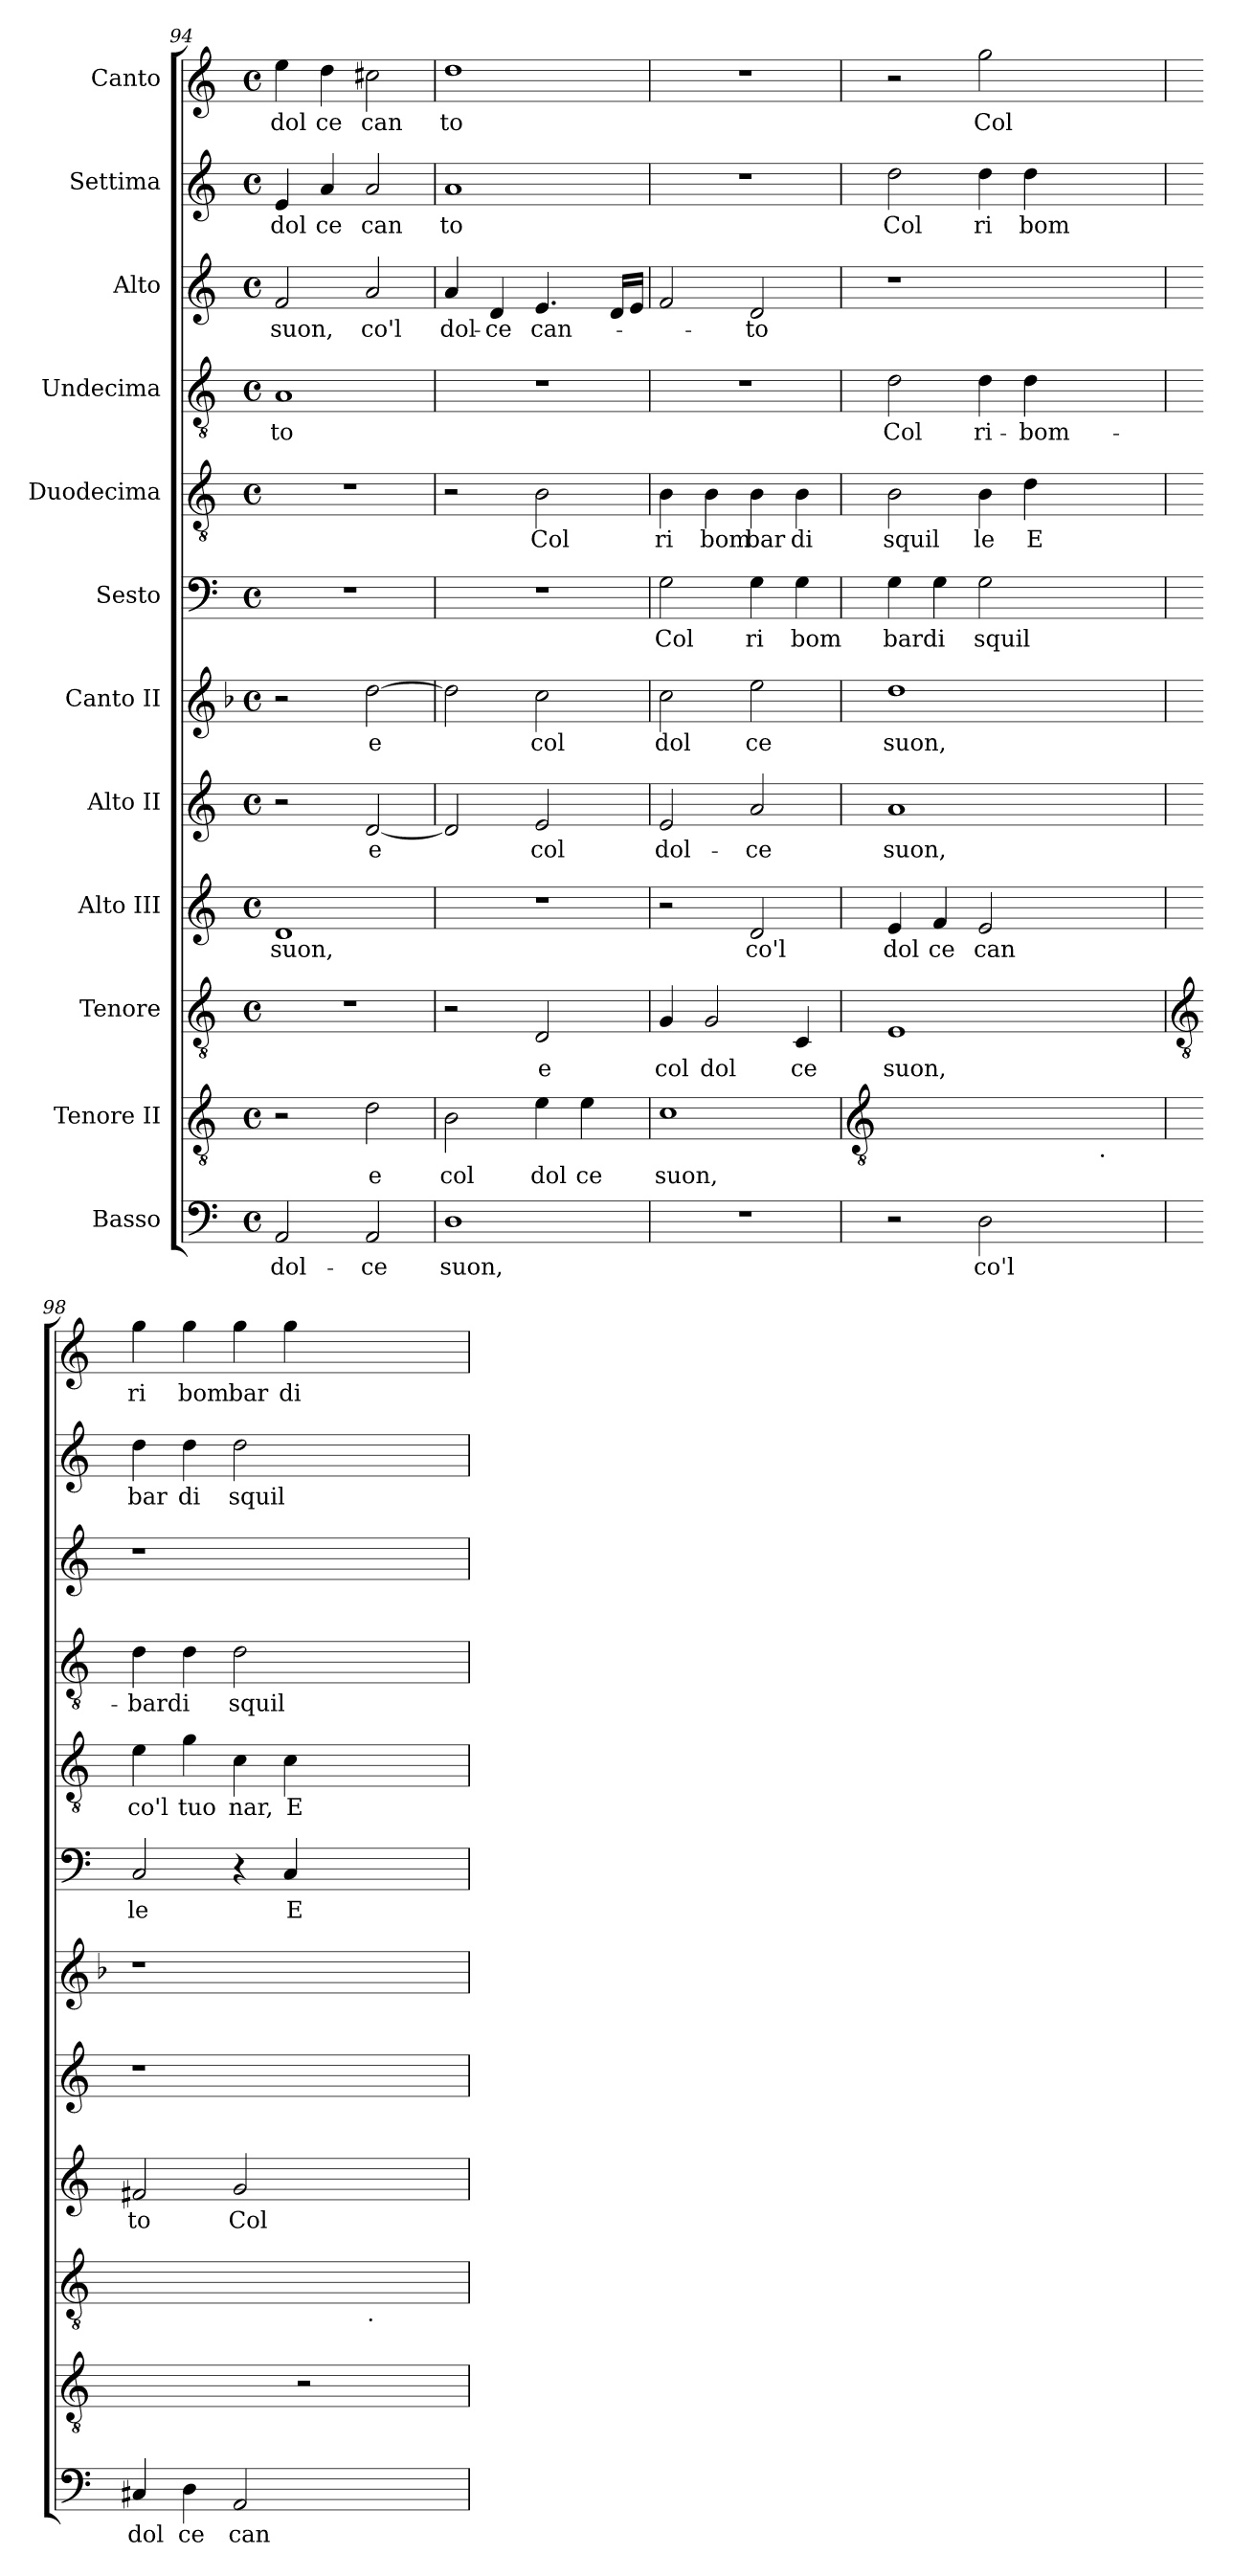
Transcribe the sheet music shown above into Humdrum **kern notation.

**kern	**text	**kern	**text	**kern	**text	**kern	**text	**kern	**text	**kern	**text	**kern	**text	**kern	**text	**kern	**text	**kern	**text	**kern	**text	**kern	**text
*part12	*part12	*part11	*part11	*part10	*part10	*part9	*part9	*part8	*part8	*part7	*part7	*part6	*part6	*part5	*part5	*part4	*part4	*part3	*part3	*part2	*part2	*part1	*part1
*staff12	*staff12	*staff11	*staff11	*staff10	*staff10	*staff9	*staff9	*staff8	*staff8	*staff7	*staff7	*staff6	*staff6	*staff5	*staff5	*staff4	*staff4	*staff3	*staff3	*staff2	*staff2	*staff1	*staff1
*I"Basso	*	*I"Tenore II	*	*I"Tenore	*	*I"Alto III	*	*I"Alto II	*	*I"Canto II	*	*I"Sesto	*	*I"Duodecima	*	*I"Undecima	*	*I"Alto	*	*I"Settima	*	*I"Canto	*
!!LO:LB:g=z
*clefF4	*	*clefGv2	*	*clefGv2	*	*clefG2	*	*clefG2	*	*clefG2	*	*clefF4	*	*clefGv2	*	*clefGv2	*	*clefG2	*	*clefG2	*	*clefG2	*
*k[]	*	*k[]	*	*k[]	*	*k[]	*	*k[]	*	*k[b-]	*	*k[]	*	*k[]	*	*k[]	*	*k[]	*	*k[]	*	*k[]	*
*C:	*	*C:	*	*C:	*	*C:	*	*C:	*	*F:	*	*C:	*	*C:	*	*C:	*	*C:	*	*C:	*	*C:	*
*M4/4	*	*M4/4	*	*M4/4	*	*M4/4	*	*M4/4	*	*M4/4	*	*M4/4	*	*M4/4	*	*M4/4	*	*M4/4	*	*M4/4	*	*M4/4	*
*met(c)	*	*met(c)	*	*met(c)	*	*met(c)	*	*met(c)	*	*met(c)	*	*met(c)	*	*met(c)	*	*met(c)	*	*met(c)	*	*met(c)	*	*met(c)	*
=94A	=94A	=94A	=94A	=94A	=94A	=94A	=94A	=94A	=94A	=94A	=94A	=94A	=94A	=94A	=94A	=94A	=94A	=94A	=94A	=94A	=94A	=94A	=94A
!	!LO:LY:b	!	!	!	!	!	!LO:LY:b	!	!	!	!	!	!	!	!	!	!LO:LY:b	!	!LO:LY:b	!	!LO:LY:b	!	!LO:LY:b
2AA/	dol-	2r	.	1r	.	1d	suon,	2r	.	2r	.	1r	.	1r	.	1A	-to	2f/	suon,	4e/	dol	4ee\	dol
!	!	!	!	!	!	!	!	!	!	!	!	!	!	!	!	!	!	!	!	!	!LO:LY:b	!	!LO:LY:b
.	.	.	.	.	.	.	.	.	.	.	.	.	.	.	.	.	.	.	.	4a/	ce	4dd\	ce
!	!LO:LY:b	!	!LO:LY:b	!	!	!	!	!	!LO:LY:b	!	!LO:LY:b	!	!	!	!	!	!	!	!LO:LY:b	!	!LO:LY:b	!	!LO:LY:b
2AA/	-ce	2d\	e	.	.	.	.	[2d/	e	[2dd\	e	.	.	.	.	.	.	2a/	co'l	2a/	can	2cc#X\	can
!!LO:LB:g=z
=95A	=95A	=95A	=95A	=95A	=95A	=95A	=95A	=95A	=95A	=95A	=95A	=95A	=95A	=95A	=95A	=95A	=95A	=95A	=95A	=95A	=95A	=95A	=95A
!	!LO:LY:b	!	!LO:LY:b	!	!	!	!	!	!	!	!	!	!	!	!	!	!	!	!LO:LY:b	!	!LO:LY:b	!	!LO:LY:b
1D	suon,	2B\	col	2r	.	1r	.	2d/]	.	2dd\]	.	1r	.	2r	.	1r	.	4a/	dol-	1a	to	1dd	to
!	!	!	!	!	!	!	!	!	!	!	!	!	!	!	!	!	!	!	!LO:LY:b	!	!	!	!
.	.	.	.	.	.	.	.	.	.	.	.	.	.	.	.	.	.	4d/	-ce	.	.	.	.
!	!	!	!LO:LY:b	!	!LO:LY:b	!	!	!	!LO:LY:b	!	!LO:LY:b	!	!	!	!LO:LY:b	!	!	!	!LO:LY:b	!	!	!	!
.	.	4e\	dol	2D/	e	.	.	2e/	col	2cc\	col	.	.	2B\	Col	.	.	4.e/	can-	.	.	.	.
!	!	!	!LO:LY:b	!	!	!	!	!	!	!	!	!	!	!	!	!	!	!	!	!	!	!	!
.	.	4e\	ce	.	.	.	.	.	.	.	.	.	.	.	.	.	.	.	.	.	.	.	.
.	.	.	.	.	.	.	.	.	.	.	.	.	.	.	.	.	.	16d/LL	.	.	.	.	.
.	.	.	.	.	.	.	.	.	.	.	.	.	.	.	.	.	.	16e/JJ	.	.	.	.	.
=96A	=96A	=96A	=96A	=96A	=96A	=96A	=96A	=96A	=96A	=96A	=96A	=96A	=96A	=96A	=96A	=96A	=96A	=96A	=96A	=96A	=96A	=96A	=96A
!	!	!	!LO:LY:b	!	!LO:LY:b	!	!	!	!LO:LY:b	!	!LO:LY:b	!	!LO:LY:b	!	!LO:LY:b	!	!	!	!	!	!	!	!
1r	.	1c	suon,	4G/	col	2r	.	2e/	dol-	2cc\	dol	2G\	Col	4B\	ri	1r	.	2f/	.	1r	.	1r	.
!	!	!	!	!	!LO:LY:b	!	!	!	!	!	!	!	!	!	!LO:LY:b	!	!	!	!	!	!	!	!
.	.	.	.	2G/	dol	.	.	.	.	.	.	.	.	4B\	bom	.	.	.	.	.	.	.	.
!	!	!	!	!	!	!	!LO:LY:b	!	!LO:LY:b	!	!LO:LY:b	!	!LO:LY:b	!	!LO:LY:b	!	!	!	!LO:LY:b	!	!	!	!
.	.	.	.	.	.	2d/	co'l	2a/	-ce	2ee\	ce	4G\	ri	4B\	bar	.	.	2d/	-to	.	.	.	.
!	!	!	!	!	!LO:LY:b	!	!	!	!	!	!	!	!LO:LY:b	!	!LO:LY:b	!	!	!	!	!	!	!	!
.	.	.	.	4C/	ce	.	.	.	.	.	.	4G\	bom	4B\	di	.	.	.	.	.	.	.	.
!!LO:LB:g=z
=97A	=97A	=97A	=97A	=97A	=97A	=97A	=97A	=97A	=97A	=97A	=97A	=97A	=97A	=97A	=97A	=97A	=97A	=97A	=97A	=97A	=97A	=97A	=97A
*	*	*clefGv2	*	*	*	*	*	*	*	*	*	*	*	*	*	*	*	*	*	*	*	*	*
!	!	!	!	!	!LO:LY:b	!	!LO:LY:b	!	!LO:LY:b	!	!LO:LY:b	!	!LO:LY:b	!	!LO:LY:b	!	!LO:LY:b	!	!	!	!LO:LY:b	!	!
2r	.	4ryy	.	1E	suon,	4e/	dol	1a	suon,	1dd	suon,	4G\	bardi	2B\	squil	2d\	Col	1r	.	2dd\	Col	2r	.
!	!	!	!	!	!	!	!LO:LY:b	!	!	!	!	!	!	!	!	!	!	!	!	!	!	!	!
.	.	4ryy	.	.	.	4f/	ce	.	.	.	.	4G\	.	.	.	.	.	.	.	.	.	.	.
!	!LO:LY:b	!	!	!	!	!	!LO:LY:b	!	!	!	!	!	!LO:LY:b	!	!LO:LY:b	!	!LO:LY:b	!	!	!	!LO:LY:b	!	!LO:LY:b
2D\	co'l	4ryy	.	.	.	2e/	can	.	.	.	.	2G\	squil	4B\	le	4d\	ri-	.	.	4dd\	ri	2gg\	Col
!	!	!	!	!	!	!	!	!	!	!	!	!	!	!	!LO:LY:b	!	!LO:LY:b	!	!	!	!LO:LY:b	!	!
.	.	32ryy	.	.	.	.	.	.	.	.	.	.	.	4d\	E	4d\	-bom-	.	.	4dd\	bom	.	.
.	.	32ryy	.	.	.	.	.	.	.	.	.	.	.	.	.	.	.	.	.	.	.	.	.
.	.	32ryy	.	.	.	.	.	.	.	.	.	.	.	.	.	.	.	.	.	.	.	.	.
.	.	32ryy	.	.	.	.	.	.	.	.	.	.	.	.	.	.	.	.	.	.	.	.	.
.	.	32ryy	.	.	.	.	.	.	.	.	.	.	.	.	.	.	.	.	.	.	.	.	.
.	.	32ryy	.	.	.	.	.	.	.	.	.	.	.	.	.	.	.	.	.	.	.	.	.
!	!	!LO:TX:b:t=.	!	!	!	!	!	!	!	!	!	!	!	!	!	!	!	!	!	!	!	!	!
.	.	32ryy	.	.	.	.	.	.	.	.	.	.	.	.	.	.	.	.	.	.	.	.	.
.	.	4ryy	.	.	.	.	.	.	.	.	.	.	.	.	.	.	.	.	.	.	.	.	.
8..ryy	.	.	.	8..ryy	.	8..ryy	.	8..ryy	.	8..ryy	.	8..ryy	.	8..ryy	.	8..ryy	.	8..ryy	.	8..ryy	.	8..ryy	.
!!LO:LB:g=z
=98A	=98A	=98A	=98A	=98A	=98A	=98A	=98A	=98A	=98A	=98A	=98A	=98A	=98A	=98A	=98A	=98A	=98A	=98A	=98A	=98A	=98A	=98A	=98A
*	*	*	*	*clefGv2	*	*	*	*	*	*	*	*	*	*	*	*	*	*	*	*	*	*	*
!	!LO:LY:b	!	!	!	!	!	!LO:LY:b	!	!	!	!	!	!LO:LY:b	!	!LO:LY:b	!	!LO:LY:b	!	!	!	!LO:LY:b	!	!LO:LY:b
4C#X/	dol	4ryy	.	4ryy	.	2f#X/	to	1r	.	1r	.	2C/	le	4e\	co'l	4d\	-bardi	1r	.	4dd\	bar	4gg\	ri
!	!LO:LY:b	!	!	!	!	!	!	!	!	!	!	!	!	!	!LO:LY:b	!	!	!	!	!	!LO:LY:b	!	!LO:LY:b
4D\	ce	4ryy	.	4ryy	.	.	.	.	.	.	.	.	.	4g\	tuo	4d\	.	.	.	4dd\	di	4gg\	bom
!	!LO:LY:b	!	!	!	!	!	!LO:LY:b	!	!	!	!	!	!	!	!LO:LY:b	!	!LO:LY:b	!	!	!	!LO:LY:b	!	!LO:LY:b
2AA/	can	4ryy	.	4ryy	.	2g/	Col	.	.	.	.	4r	.	4c\	nar,	2d\	squil-	.	.	2dd\	squil	4gg\	bar
!	!	!	!	!	!	!	!	!	!	!	!	!	!LO:LY:b	!	!LO:LY:b	!	!	!	!	!	!	!	!LO:LY:b
.	.	32ryy	.	32ryy	.	.	.	.	.	.	.	4C/	E	4c\	E	.	.	.	.	.	.	4gg\	di
.	.	2r	.	32ryy	.	.	.	.	.	.	.	.	.	.	.	.	.	.	.	.	.	.	.
.	.	.	.	32ryy	.	.	.	.	.	.	.	.	.	.	.	.	.	.	.	.	.	.	.
.	.	.	.	32ryy	.	.	.	.	.	.	.	.	.	.	.	.	.	.	.	.	.	.	.
.	.	.	.	32ryy	.	.	.	.	.	.	.	.	.	.	.	.	.	.	.	.	.	.	.
.	.	.	.	32ryy	.	.	.	.	.	.	.	.	.	.	.	.	.	.	.	.	.	.	.
!	!	!	!	!LO:TX:b:t=.	!	!	!	!	!	!	!	!	!	!	!	!	!	!	!	!	!	!	!
.	.	.	.	32ryy	.	.	.	.	.	.	.	.	.	.	.	.	.	.	.	.	.	.	.
.	.	.	.	4ryy	.	.	.	.	.	.	.	.	.	.	.	.	.	.	.	.	.	.	.
4ryy	.	.	.	.	.	4ryy	.	4ryy	.	4ryy	.	4ryy	.	4ryy	.	4ryy	.	4ryy	.	4ryy	.	4ryy	.
.	.	.	.	16ryy	.	.	.	.	.	.	.	.	.	.	.	.	.	.	.	.	.	.	.
32ryy	.	.	.	.	.	32ryy	.	32ryy	.	32ryy	.	32ryy	.	32ryy	.	32ryy	.	32ryy	.	32ryy	.	32ryy	.
=	=	=	=	=	=	=	=	=	=	=	=	=	=	=	=	=	=	=	=	=	=	=	=
*-	*-	*-	*-	*-	*-	*-	*-	*-	*-	*-	*-	*-	*-	*-	*-	*-	*-	*-	*-	*-	*-	*-	*-
